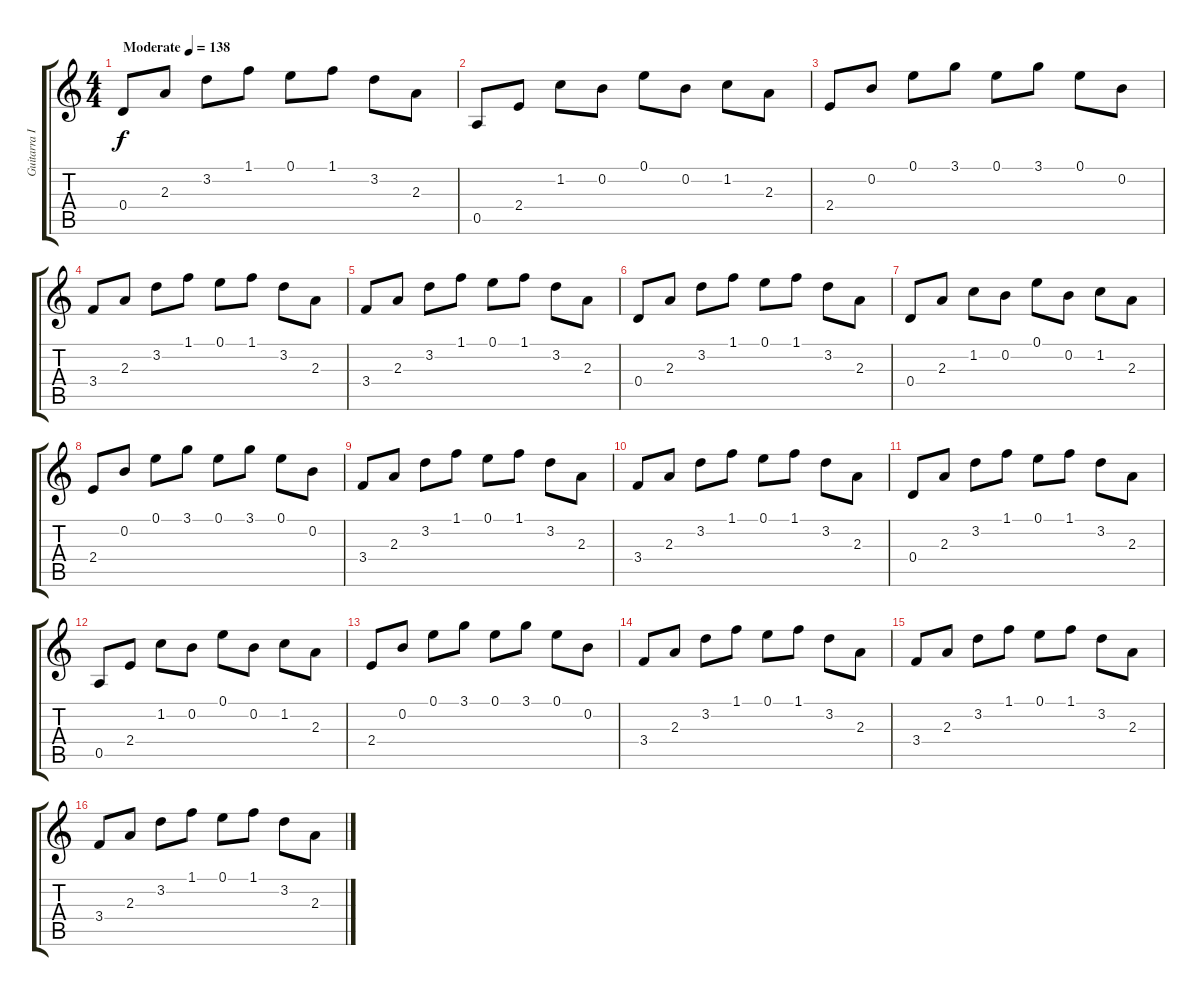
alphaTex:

\track ("Guitarra I (Limpio)" "Guitarra I") {instrument electricguitarclean}
\staff {score tabs}
\tuning (E4 B3 G3 D3 A2 E2) {hide}
\ts (4 4)
\tempo (138 "Moderate")
\clef g2
\ks c
0.4.8{dy f instrument electricguitarclean} 2.3.8 3.2.8 1.1.8 0.1.8 1.1.8 3.2.8 2.3.8 |
0.5.8 2.4.8 1.2.8 0.2.8 0.1.8 0.2.8 1.2.8 2.3.8 |
2.4.8 0.2.8 0.1.8 3.1.8 0.1.8 3.1.8 0.1.8 0.2.8 |
3.4.8 2.3.8 3.2.8 1.1.8 0.1.8 1.1.8 3.2.8 2.3.8 |
3.4.8 2.3.8 3.2.8 1.1.8 0.1.8 1.1.8 3.2.8 2.3.8 |
0.4.8 2.3.8 3.2.8 1.1.8 0.1.8 1.1.8 3.2.8 2.3.8 |
0.4.8 2.3.8 1.2.8 0.2.8 0.1.8 0.2.8 1.2.8 2.3.8 |
2.4.8 0.2.8 0.1.8 3.1.8 0.1.8 3.1.8 0.1.8 0.2.8 |
3.4.8 2.3.8 3.2.8 1.1.8 0.1.8 1.1.8 3.2.8 2.3.8 |
3.4.8 2.3.8 3.2.8 1.1.8 0.1.8 1.1.8 3.2.8 2.3.8 |
0.4.8 2.3.8 3.2.8 1.1.8 0.1.8 1.1.8 3.2.8 2.3.8 |
0.5.8 2.4.8 1.2.8 0.2.8 0.1.8 0.2.8 1.2.8 2.3.8 |
2.4.8 0.2.8 0.1.8 3.1.8 0.1.8 3.1.8 0.1.8 0.2.8 |
3.4.8 2.3.8 3.2.8 1.1.8 0.1.8 1.1.8 3.2.8 2.3.8 |
3.4.8 2.3.8 3.2.8 1.1.8 0.1.8 1.1.8 3.2.8 2.3.8 |
3.4.8 2.3.8 3.2.8 1.1.8 0.1.8 1.1.8 3.2.8 2.3.8
